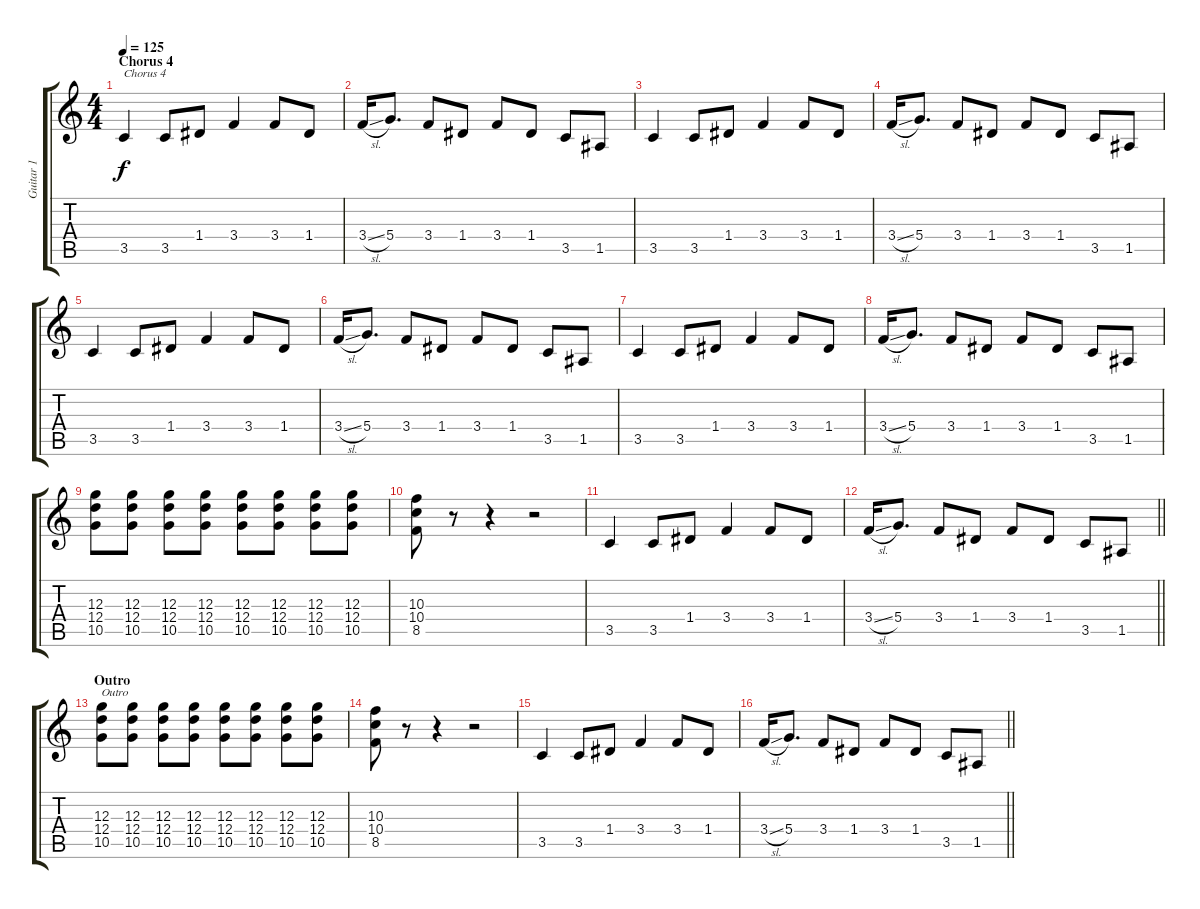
\track ("Guitar 1" "Guitar 1") {instrument overdrivenguitar}
\staff {score tabs}
\tuning (E4 B3 G3 D3 A2 E2) {hide}
\ts (4 4)
\section ("" "Chorus 4")
\tempo 125
\clef g2
\ks c
3.5.4{txt "Chorus 4" dy f instrument overdrivenguitar} 3.5.8 1.4.8 3.4.4 3.4.8 1.4.8 |
3.4{sl}.16 5.4.8{d} 3.4.8 1.4.8 3.4.8 1.4.8 3.5.8 1.5.8 |
3.5.4 3.5.8 1.4.8 3.4.4 3.4.8 1.4.8 |
3.4{sl}.16 5.4.8{d} 3.4.8 1.4.8 3.4.8 1.4.8 3.5.8 1.5.8 |
3.5.4 3.5.8 1.4.8 3.4.4 3.4.8 1.4.8 |
3.4{sl}.16 5.4.8{d} 3.4.8 1.4.8 3.4.8 1.4.8 3.5.8 1.5.8 |
3.5.4 3.5.8 1.4.8 3.4.4 3.4.8 1.4.8 |
3.4{sl}.16 5.4.8{d} 3.4.8 1.4.8 3.4.8 1.4.8 3.5.8 1.5.8 |
(12.3 12.4 10.5).8 (12.3 12.4 10.5).8 (12.3 12.4 10.5).8 (12.3 12.4 10.5).8 (12.3 12.4 10.5).8 (12.3 12.4 10.5).8 (12.3 12.4 10.5).8 (12.3 12.4 10.5).8 |
(10.3 10.4 8.5).8 r.8 r.4 r.2 |
3.5.4 3.5.8 1.4.8 3.4.4 3.4.8 1.4.8 |
\barLineRight lightlight
3.4{sl}.16 5.4.8{d} 3.4.8 1.4.8 3.4.8 1.4.8 3.5.8 1.5.8 |
\section ("" "Outro")
(12.3 12.4 10.5).8{txt "Outro"} (12.3 12.4 10.5).8 (12.3 12.4 10.5).8 (12.3 12.4 10.5).8 (12.3 12.4 10.5).8 (12.3 12.4 10.5).8 (12.3 12.4 10.5).8 (12.3 12.4 10.5).8 |
(10.3 10.4 8.5).8 r.8 r.4 r.2 |
3.5.4 3.5.8 1.4.8 3.4.4 3.4.8 1.4.8 |
\barLineRight lightlight
3.4{sl}.16 5.4.8{d} 3.4.8 1.4.8 3.4.8 1.4.8 3.5.8 1.5.8
